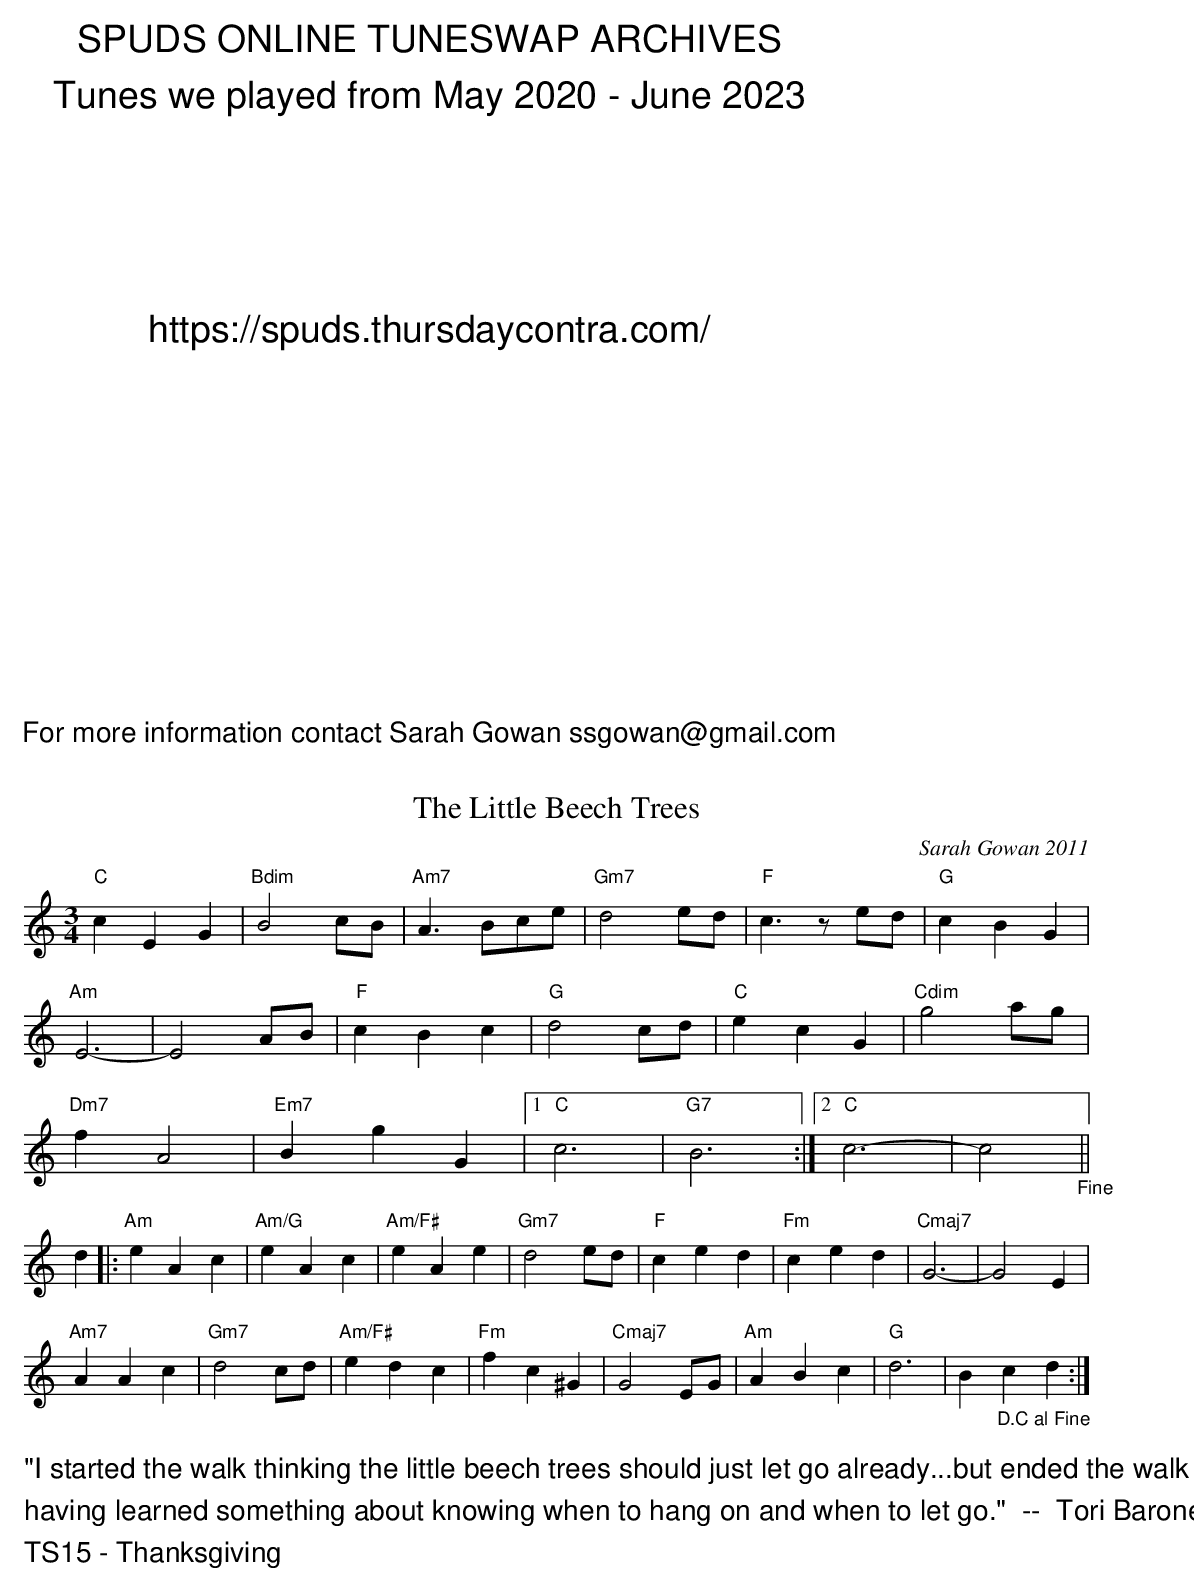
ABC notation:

X:1
T:Little Beech Trees, The
C:Sarah Gowan 2011
M:3/4
K:C
"C"c2E2G2|"Bdim"B4cB|"Am7"A3Bce|"Gm7"d4 ed|"F"c3zed|"G"c2B2G2|
"Am"E6-  |E4 AB|"F"c2B2 c2|"G"d4cd|"C"e2c2G2|"Cdim"g4 ag|
"Dm7" f2A4|"Em7"B2g2G2|1"C"c6|"G7"B6:|2"C"c6-|  c4 "_Fine" ||
d2|:"Am"e2A2c2|"Am/G"e2A2c2|"Am/F#"e2A2e2|"Gm7"d4ed|"F"c2e2d2|"Fm"c2e2d2|"Cmaj7"G6-|G4E2|
"Am7"A2A2c2|"Gm7"d4cd|"Am/F#"e2d2c2|"Fm"f2c2^G2|"Cmaj7"G4EG|"Am"A2B2c2|"G"d6|B2"_D.C al Fine"c2d2:|
